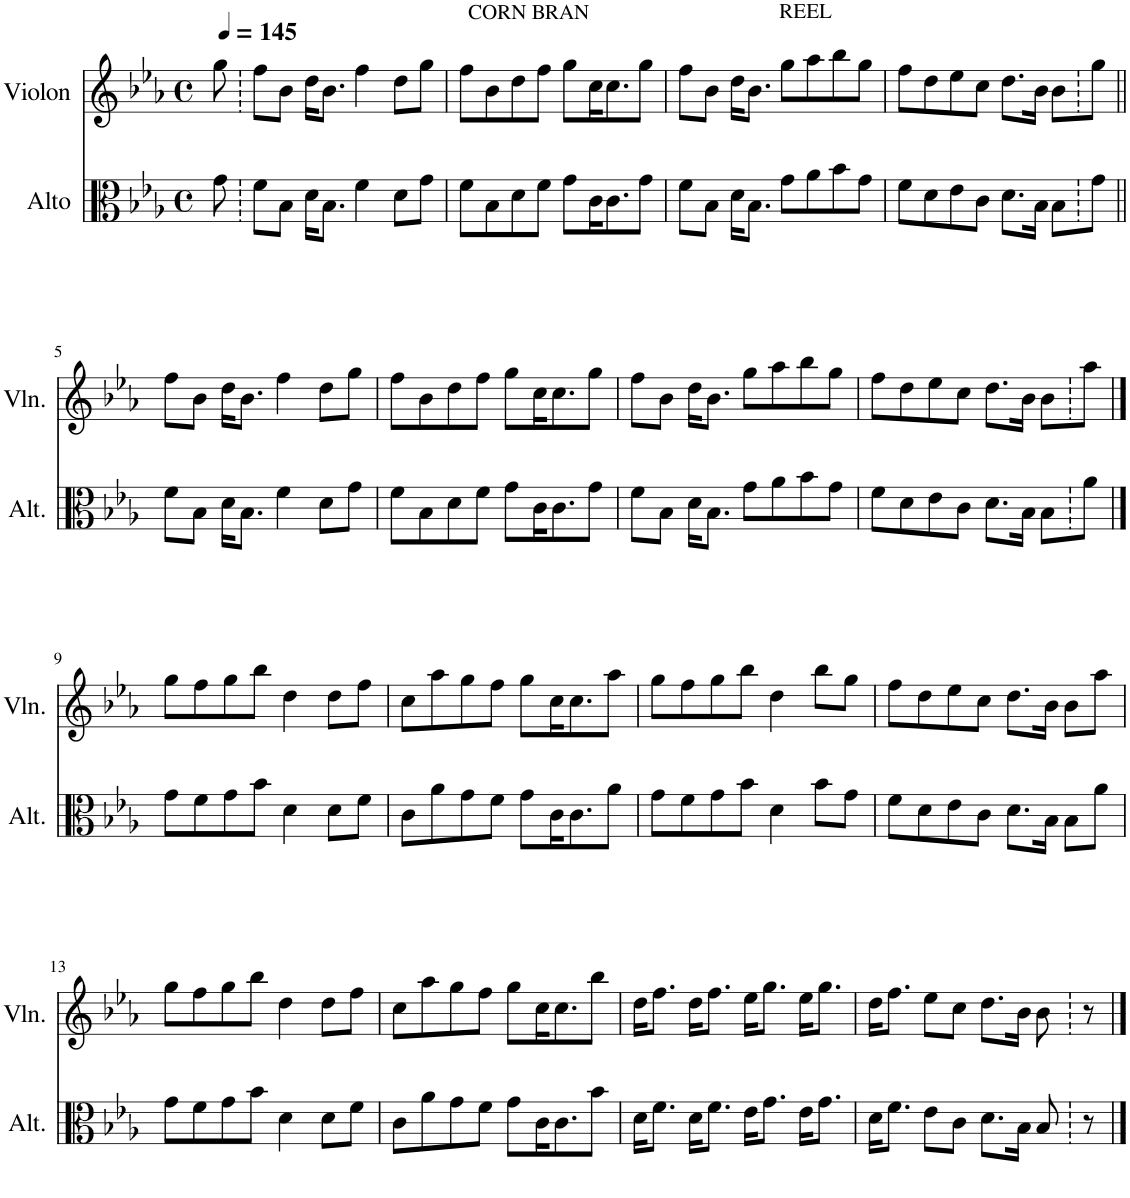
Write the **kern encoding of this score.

**kern	**kern
*part2	*part1
*staff2	*staff1
*I"Alto	*I"Violon
*I'Alt.	*I'Vln.
*clefC3	*clefG2
*k[b-e-a-]	*k[b-e-a-]
*M4/4	*M4/4
*met(c)	*met(c)
*MM145	*MM145
=	=
8g\	8gg\
=1	=1
8f\L	8ff\L
8B-\J	8b-\J
16d\KL	16dd\KL
8.B-\J	8.b-\J
4f\	4ff\
8d\L	8dd\L
8g\J	8gg\J
=2	=2
!	!LO:TX:a:t=CORN BRAN
8f\L	8ff\L
8B-\	8b-\
8d\	8dd\
8f\J	8ff\J
8g\L	8gg\L
16c\K	16cc\K
8.c\	8.cc\
8g\J	8gg\J
=3	=3
8f\L	8ff\L
8B-\J	8b-\J
16d\KL	16dd\KL
8.B-\J	8.b-\J
!	!LO:TX:a:t=REEL
8g\L	8gg\L
8a-\	8aa-\
8b-\	8bb-\
8g\J	8gg\J
=4	=4
8f\L	8ff\L
8d\	8dd\
8e-\	8ee-\
8c\J	8cc\J
8.d\L	8.dd\L
16B-\Jk	16b-\Jk
8B-\L	8b-\L
8g\J	8gg\J
!!LO:LB:g=z
=5||	=5||
8f\L	8ff\L
8B-\J	8b-\J
16d\KL	16dd\KL
8.B-\J	8.b-\J
4f\	4ff\
8d\L	8dd\L
8g\J	8gg\J
=6	=6
8f\L	8ff\L
8B-\	8b-\
8d\	8dd\
8f\J	8ff\J
8g\L	8gg\L
16c\K	16cc\K
8.c\	8.cc\
8g\J	8gg\J
=7	=7
8f\L	8ff\L
8B-\J	8b-\J
16d\KL	16dd\KL
8.B-\J	8.b-\J
8g\L	8gg\L
8a-\	8aa-\
8b-\	8bb-\
8g\J	8gg\J
=8	=8
8f\L	8ff\L
8d\	8dd\
8e-\	8ee-\
8c\J	8cc\J
8.d\L	8.dd\L
16B-\Jk	16b-\Jk
8B-\L	8b-\L
8a-\J	8aa-\J
!!LO:LB:g=z
==9	==9
8g\L	8gg\L
8f\	8ff\
8g\	8gg\
8b-\J	8bb-\J
4d\	4dd\
8d\L	8dd\L
8f\J	8ff\J
=10	=10
8c\L	8cc\L
8a-\	8aa-\
8g\	8gg\
8f\J	8ff\J
8g\L	8gg\L
16c\K	16cc\K
8.c\	8.cc\
8a-\J	8aa-\J
=11	=11
8g\L	8gg\L
8f\	8ff\
8g\	8gg\
8b-\J	8bb-\J
4d\	4dd\
8b-\L	8bb-\L
8g\J	8gg\J
=12	=12
8f\L	8ff\L
8d\	8dd\
8e-\	8ee-\
8c\J	8cc\J
8.d\L	8.dd\L
16B-\Jk	16b-\Jk
8B-\L	8b-\L
8a-\J	8aa-\J
!!LO:LB:g=z
=13	=13
8g\L	8gg\L
8f\	8ff\
8g\	8gg\
8b-\J	8bb-\J
4d\	4dd\
8d\L	8dd\L
8f\J	8ff\J
=14	=14
8c\L	8cc\L
8a-\	8aa-\
8g\	8gg\
8f\J	8ff\J
8g\L	8gg\L
16c\K	16cc\K
8.c\	8.cc\
8b-\J	8bb-\J
=15	=15
16d\KL	16dd\KL
8.f\J	8.ff\J
16d\KL	16dd\KL
8.f\J	8.ff\J
16e-\KL	16ee-\KL
8.g\J	8.gg\J
16e-\KL	16ee-\KL
8.g\J	8.gg\J
=16	=16
16d\KL	16dd\KL
8.f\J	8.ff\J
8e-\L	8ee-\L
8c\J	8cc\J
8.d\L	8.dd\L
16B-\Jk	16b-\Jk
8B-/	8b-\
8r	8r
==	==
*-	*-
